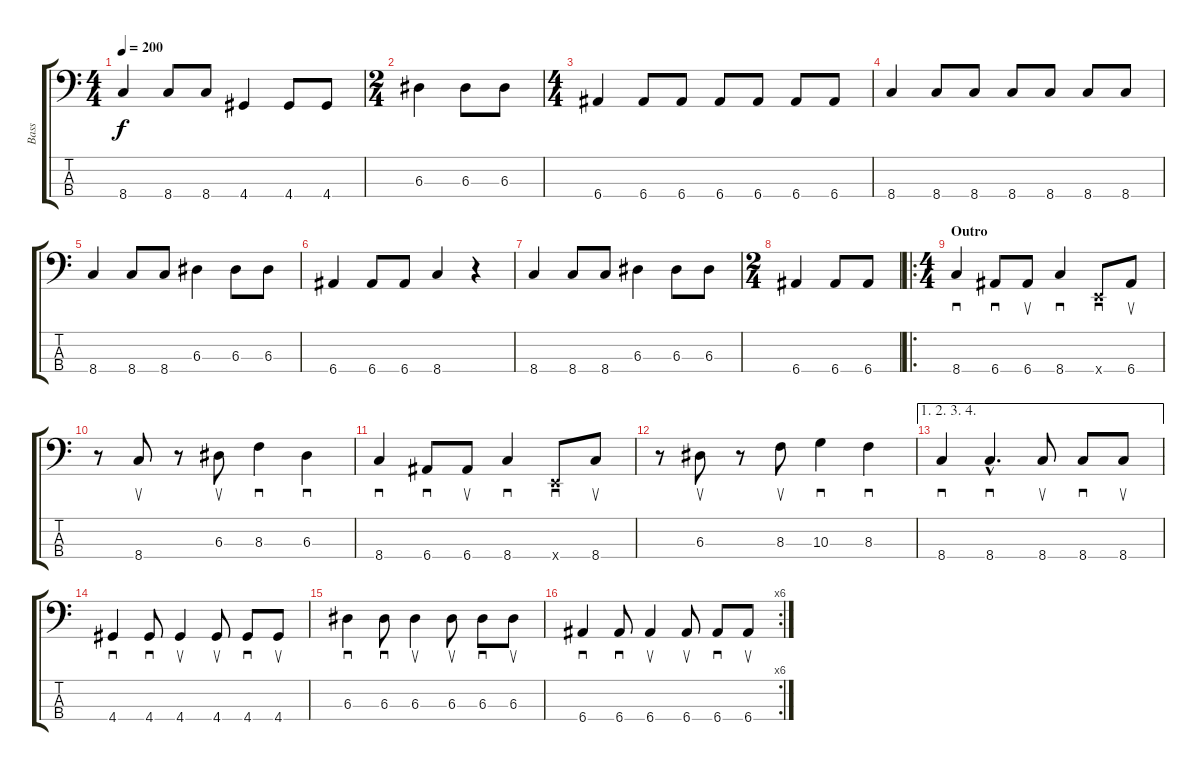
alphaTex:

\track ("Bass" "Bass") {instrument electricbasspick}
\staff {score tabs}
\tuning (G2 D2 A1 E1) {hide}
\ts (4 4)
\tempo 200
\clef f4
\ks c
8.4.4{dy f} 8.4.8 8.4.8 4.4.4 4.4.8 4.4.8 |
\ts (2 4)
6.3.4 6.3.8 6.3.8 |
\ts (4 4)
6.4.4 6.4.8 6.4.8 6.4.8 6.4.8 6.4.8 6.4.8 |
8.4.4 8.4.8 8.4.8 8.4.8 8.4.8 8.4.8 8.4.8 |
8.4.4 8.4.8 8.4.8 6.3.4 6.3.8 6.3.8 |
6.4.4 6.4.8 6.4.8 8.4.4 r.4 |
8.4.4 8.4.8 8.4.8 6.3.4 6.3.8 6.3.8 |
\ts (2 4)
6.4.4 6.4.8 6.4.8 |
\ro
\ts (4 4)
\section ("" "Outro")
8.4.4{sd} 6.4.8{sd} 6.4.8{su} 8.4.4{sd} 0.4{x}.8{sd} 6.4.8{su} |
r.8 8.4.8{su} r.8 6.3.8{su} 8.3.4{sd} 6.3.4{sd} |
8.4.4{sd} 6.4.8{sd} 6.4.8{su} 8.4.4{sd} 0.4{x}.8{sd} 8.4.8{su} |
r.8 6.3.8{su} r.8 8.3.8{su} 10.3.4{sd} 8.3.4{sd} |
\ae (1 2 3 4)
8.4.4{sd} 8.4{hac}.4{d sd} 8.4.8{su} 8.4.8{sd} 8.4.8{su} |
4.4.4{sd} 4.4.8{sd} 4.4.4{su} 4.4.8{su} 4.4.8{sd} 4.4.8{su} |
6.3.4{sd} 6.3.8{sd} 6.3.4{su} 6.3.8{su} 6.3.8{sd} 6.3.8{su} |
\rc 6
6.4.4{sd} 6.4.8{sd} 6.4.4{su} 6.4.8{su} 6.4.8{sd} 6.4.8{su}
